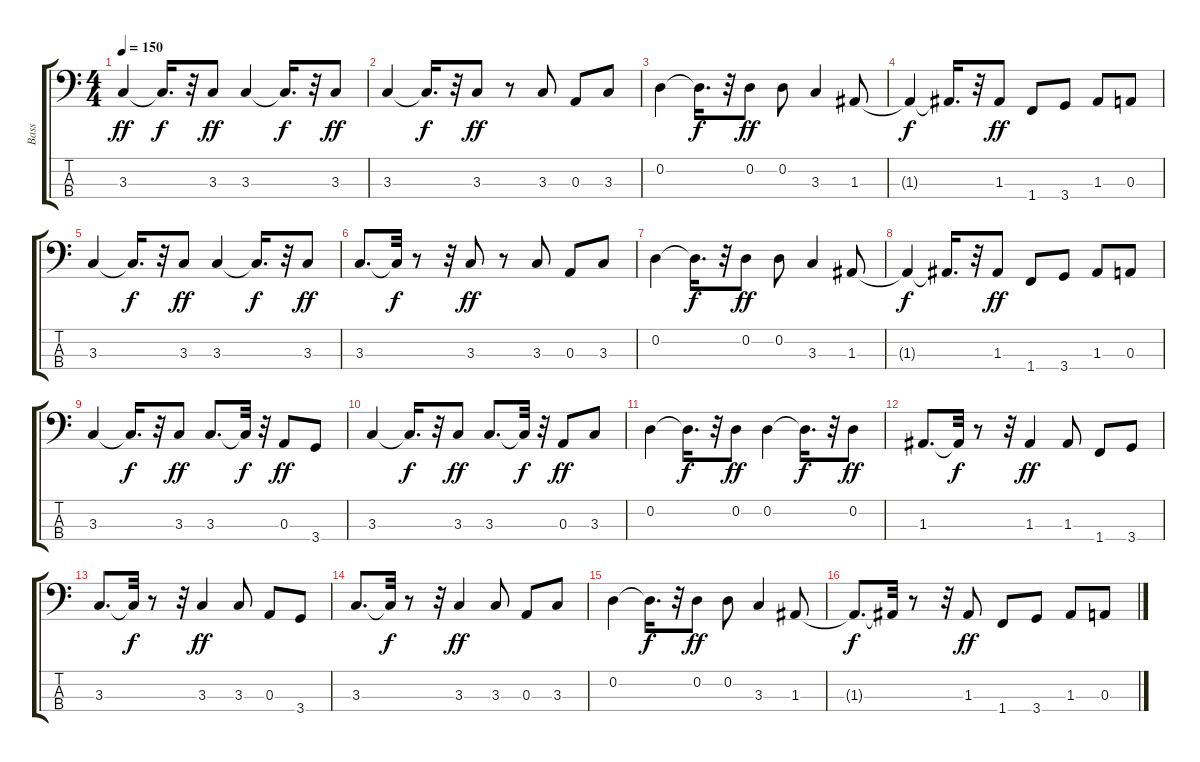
\track ("Bass" "Bass") {instrument electricbassfinger}
\staff {score tabs}
\tuning (G2 D2 A1 E1) {hide}
\ts (4 4)
\tempo 150
\clef f4
\ks c
3.3.4{dy ff} 3.3{t}.16{d dy f} r.32 3.3.8{dy ff} 3.3.4 3.3{t}.16{d dy f} r.32 3.3.8{dy ff} |
3.3.4 3.3{t}.16{d dy f} r.32 3.3.8{dy ff} r.8 3.3.8 0.3.8 3.3.8 |
0.2.4 0.2{t}.16{d dy f} r.32 0.2.8{dy ff} 0.2.8 3.3.4 1.3.8 |
1.3{t}.4{dy f} 1.3{t}.16{d} r.32 1.3.8{dy ff} 1.4.8 3.4.8 1.3.8 0.3.8 |
3.3.4 3.3{t}.16{d dy f} r.32 3.3.8{dy ff} 3.3.4 3.3{t}.16{d dy f} r.32 3.3.8{dy ff} |
3.3.8{d} 3.3{t}.32{dy f} r.8 r.32 3.3.8{dy ff} r.8 3.3.8 0.3.8 3.3.8 |
0.2.4 0.2{t}.16{d dy f} r.32 0.2.8{dy ff} 0.2.8 3.3.4 1.3.8 |
1.3{t}.4{dy f} 1.3{t}.16{d} r.32 1.3.8{dy ff} 1.4.8 3.4.8 1.3.8 0.3.8 |
3.3.4 3.3{t}.16{d dy f} r.32 3.3.8{dy ff} 3.3.8{d} 3.3{t}.32{dy f} r.32 0.3.8{dy ff} 3.4.8 |
3.3.4 3.3{t}.16{d dy f} r.32 3.3.8{dy ff} 3.3.8{d} 3.3{t}.32{dy f} r.32 0.3.8{dy ff} 3.3.8 |
0.2.4 0.2{t}.16{d dy f} r.32 0.2.8{dy ff} 0.2.4 0.2{t}.16{d dy f} r.32 0.2.8{dy ff} |
1.3.8{d} 1.3{t}.32{dy f} r.8 r.32 1.3.4{dy ff} 1.3.8 1.4.8 3.4.8 |
3.3.8{d} 3.3{t}.32{dy f} r.8 r.32 3.3.4{dy ff} 3.3.8 0.3.8 3.4.8 |
3.3.8{d} 3.3{t}.32{dy f} r.8 r.32 3.3.4{dy ff} 3.3.8 0.3.8 3.3.8 |
0.2.4 0.2{t}.16{d dy f} r.32 0.2.8{dy ff} 0.2.8 3.3.4 1.3.8 |
1.3{t}.8{d dy f} 1.3{t}.32 r.8 r.32 1.3.8{dy ff} 1.4.8 3.4.8 1.3.8 0.3.8
